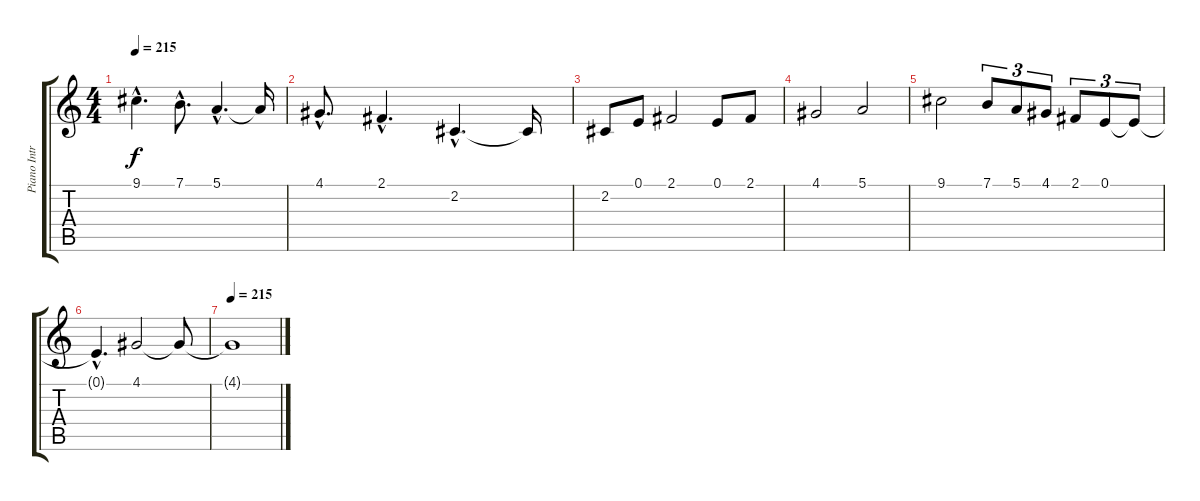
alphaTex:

\track ("Piano Intro" "Piano Intr") {instrument acousticgrandpiano}
\staff {score tabs}
\tuning (E4 B3 G3 D3 A2 E2) {hide}
\ts (4 4)
\tempo 215
\tempo 120
\tempo 215
\clef g2
\ks c
9.1{hac}.4{d dy f instrument acousticgrandpiano} 7.1{hac}.8{d} 5.1{hac}.4{d} 5.1{t}.16 |
4.1{hac}.8{d} 2.1{hac}.4{d} 2.2{hac}.4{d} 2.2{t}.16 |
2.2.8 0.1.8 2.1.2 0.1.8 2.1.8 |
4.1.2 5.1.2 |
9.1.2 7.1.8{tu (3 2)} 5.1.8{tu (3 2)} 4.1.8{tu (3 2)} 2.1.8{tu (3 2)} 0.1.8{tu (3 2)} 0.1{t}.8{tu (3 2)} |
0.1{hac t}.4{d} 4.1.2 4.1{t}.8 |
\tempo 215
4.1{t}.1
